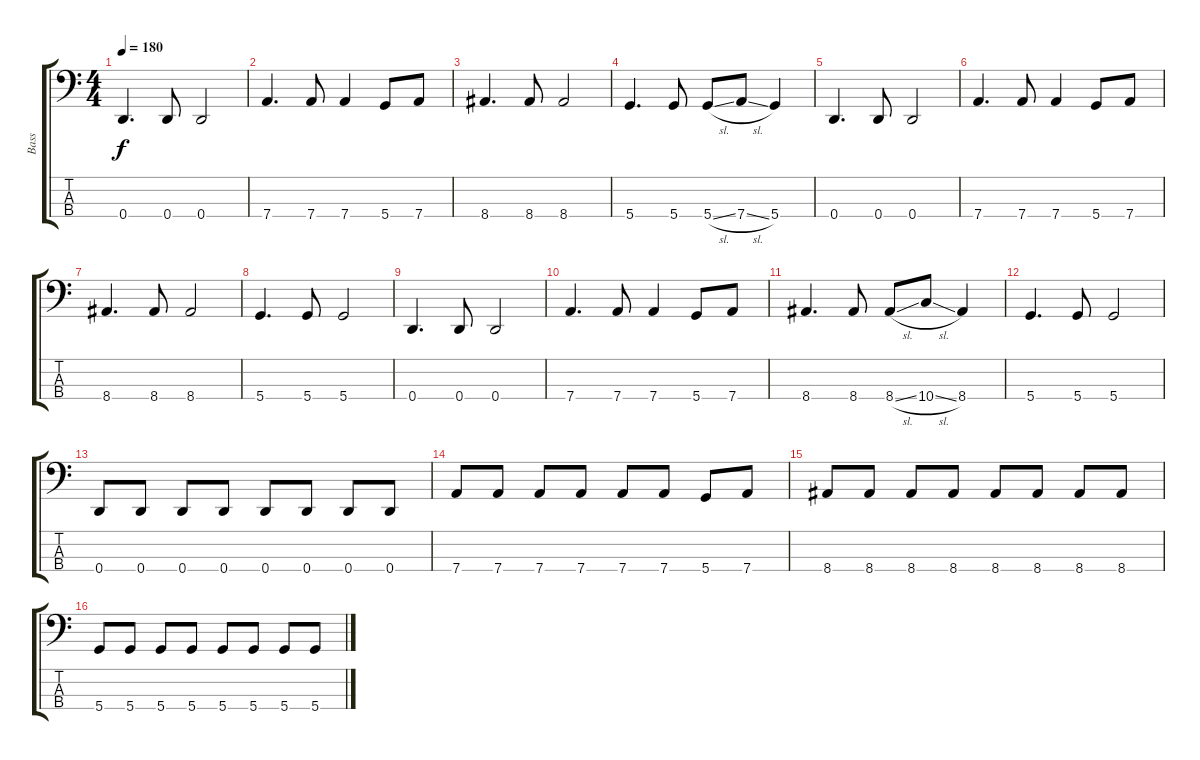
\track ("Bass" "Bass") {instrument electricbasspick}
\staff {score tabs}
\tuning (G2 D2 A1 D1) {hide}
\ts (4 4)
\tempo 180
\clef f4
\ks c
0.4.4{d dy f} 0.4.8 0.4.2 |
7.4.4{d} 7.4.8 7.4.4 5.4.8 7.4.8 |
8.4.4{d} 8.4.8 8.4.2 |
5.4.4{d} 5.4.8 5.4{sl}.8 7.4{sl}.8 5.4.4 |
0.4.4{d} 0.4.8 0.4.2 |
7.4.4{d} 7.4.8 7.4.4 5.4.8 7.4.8 |
8.4.4{d} 8.4.8 8.4.2 |
5.4.4{d} 5.4.8 5.4.2 |
0.4.4{d} 0.4.8 0.4.2 |
7.4.4{d} 7.4.8 7.4.4 5.4.8 7.4.8 |
8.4.4{d} 8.4.8 8.4{sl}.8 10.4{sl}.8 8.4.4 |
5.4.4{d} 5.4.8 5.4.2 |
0.4.8 0.4.8 0.4.8 0.4.8 0.4.8 0.4.8 0.4.8 0.4.8 |
7.4.8 7.4.8 7.4.8 7.4.8 7.4.8 7.4.8 5.4.8 7.4.8 |
8.4.8 8.4.8 8.4.8 8.4.8 8.4.8 8.4.8 8.4.8 8.4.8 |
5.4.8 5.4.8 5.4.8 5.4.8 5.4.8 5.4.8 5.4.8 5.4.8
